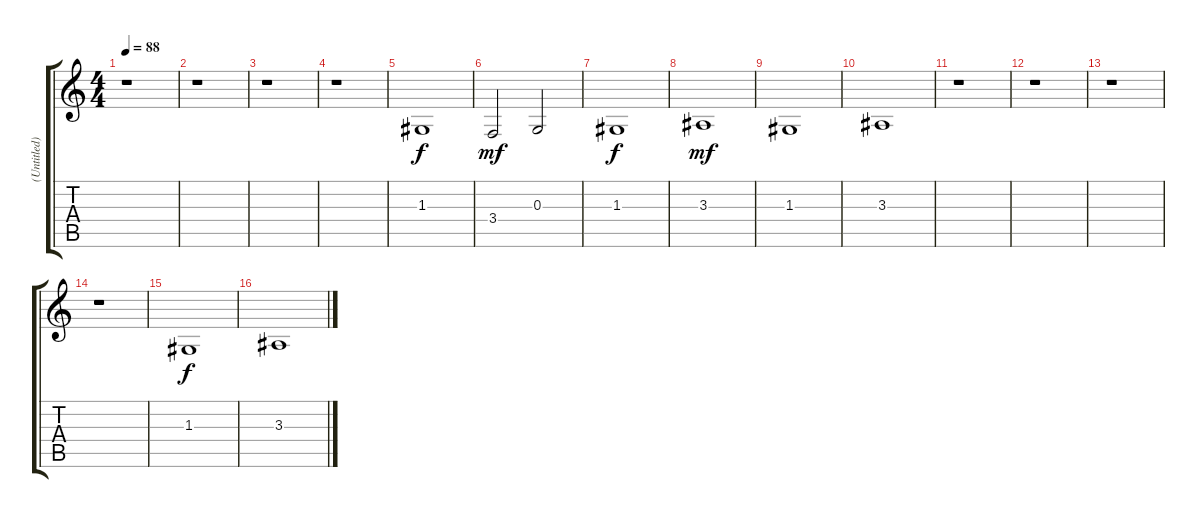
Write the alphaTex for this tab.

\track ("(Untitled)" "(Untitled)") {instrument trumpet}
\staff {score tabs}
\tuning (E4 B3 G3 D3 A2 E2) {hide}
\ts (4 4)
\tempo 88
\clef g2
\ks c
r.1{dy mp} |
r.1 |
r.1 |
r.1 |
1.3.1{dy f volume 11 instrument trombone} |
3.4.2{dy mf volume 11} 0.3.2{volume 12} |
1.3.1{dy f volume 12 balance 5} |
3.3.1{dy mf} |
1.3.1 |
3.3.1 |
r.1 |
r.1 |
r.1 |
r.1 |
1.3.1{dy f volume 10} |
3.3.1
